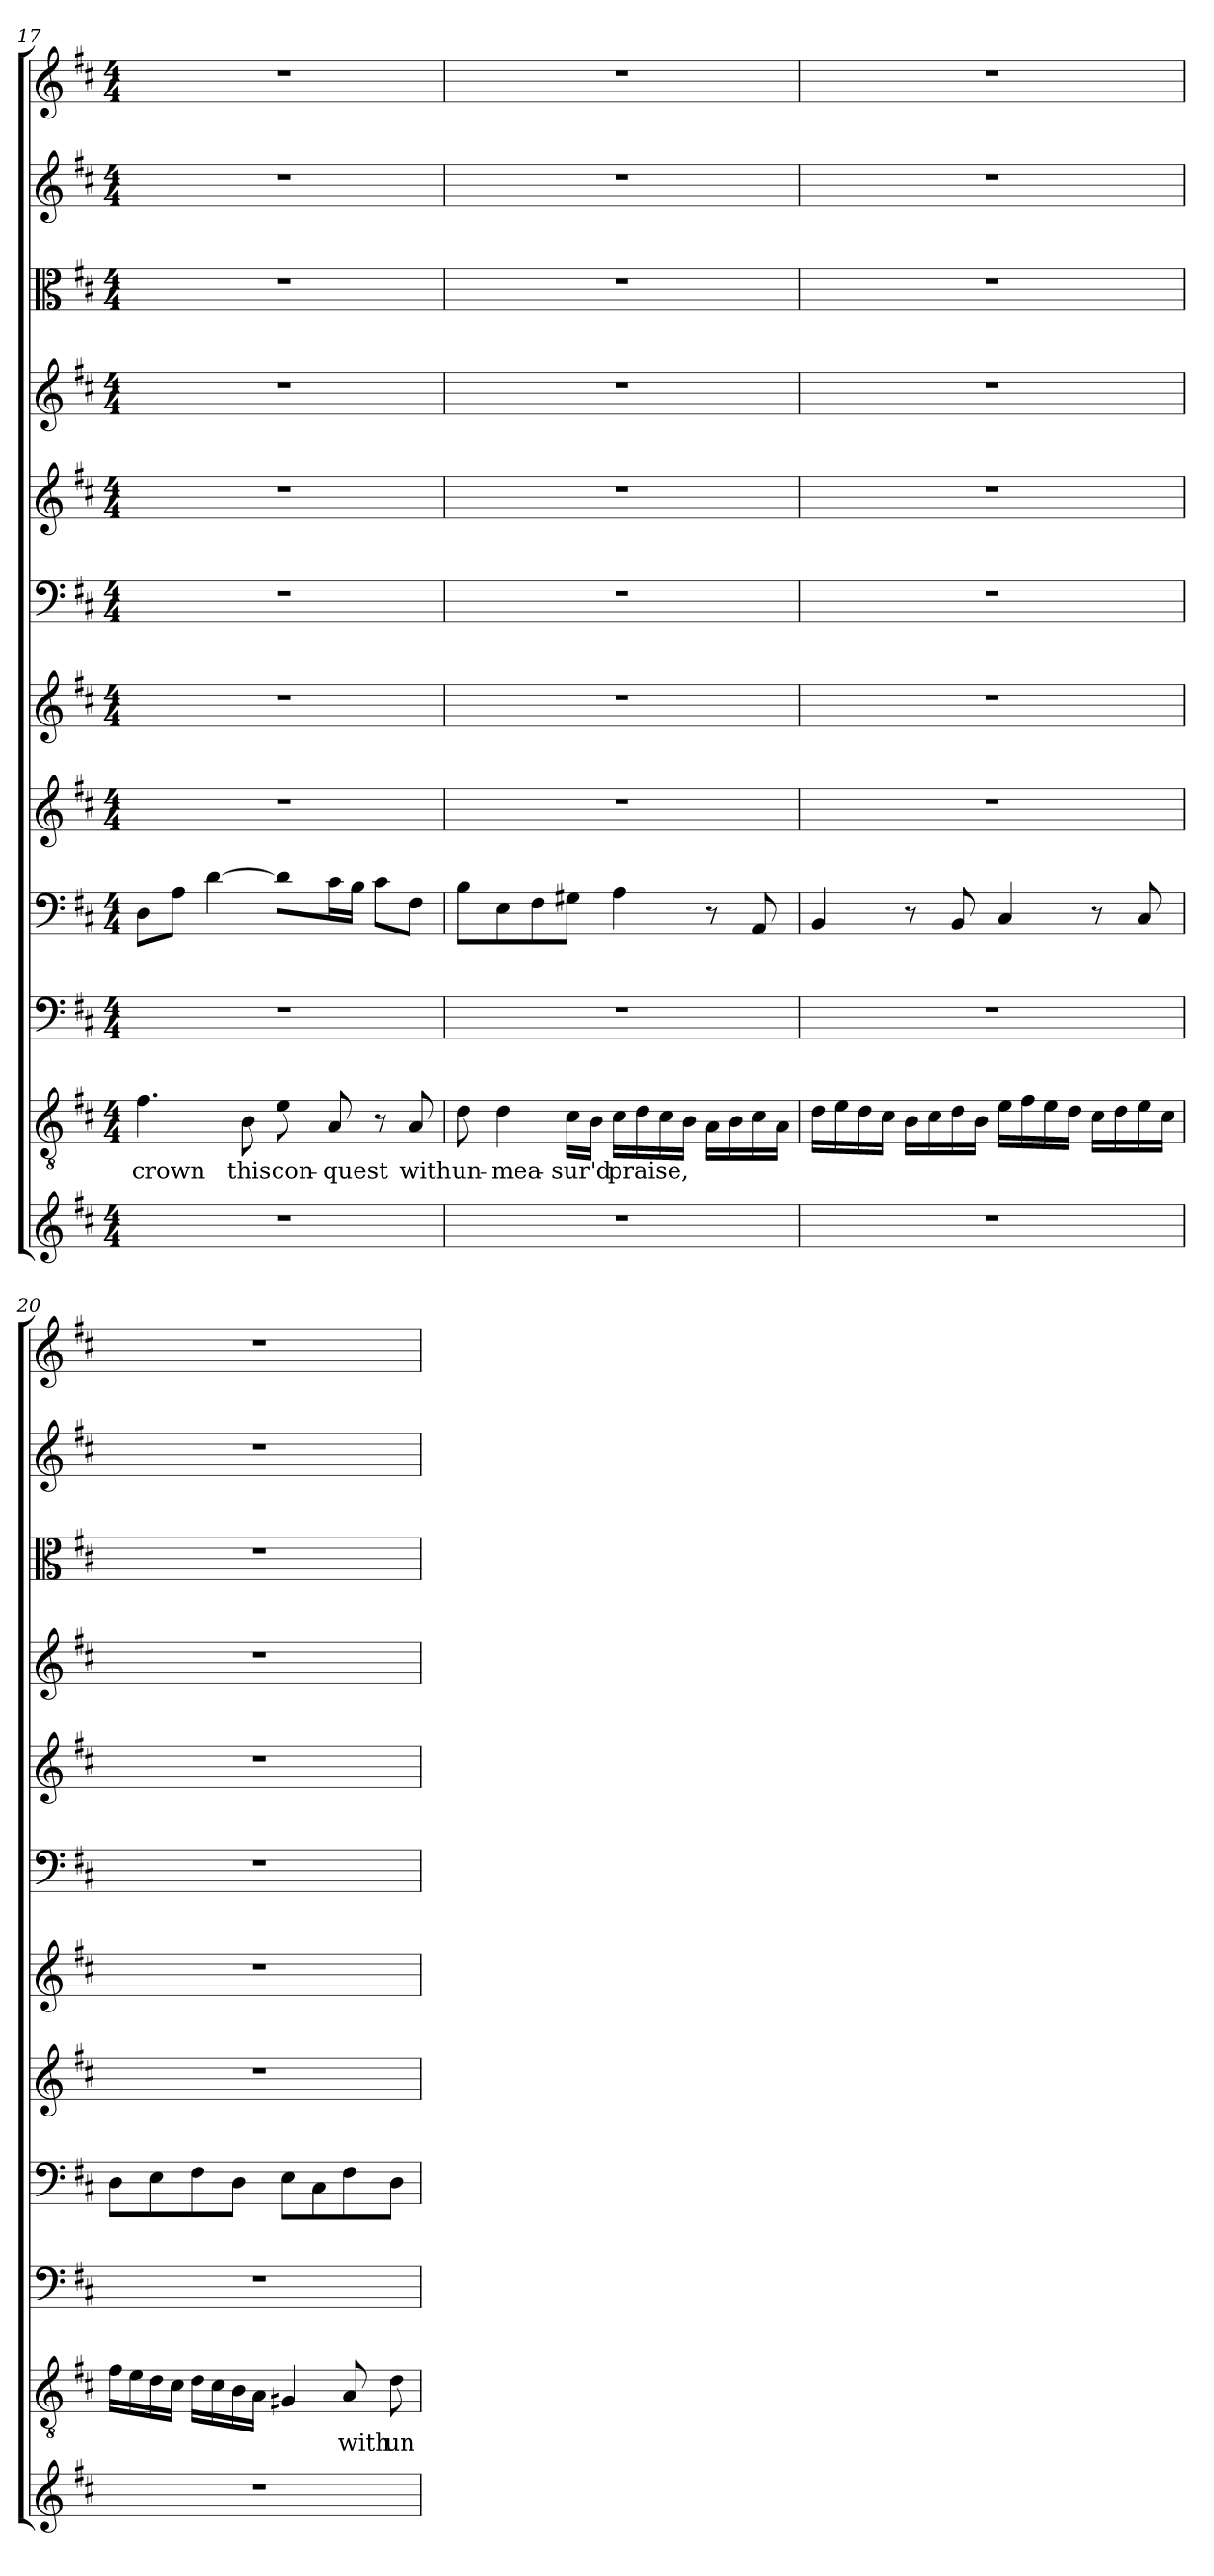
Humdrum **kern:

**kern	**kern	**text	**kern	**kern	**kern	**kern	**kern	**kern	**kern	**kern	**kern	**kern
*part12	*part11	*part11	*part10	*part9	*part8	*part7	*part6	*part5	*part4	*part3	*part2	*part1
*staff12	*staff11	*staff11	*staff10	*staff9	*staff8	*staff7	*staff6	*staff5	*staff4	*staff3	*staff2	*staff1
*clefG2	*clefGv2	*	*clefF4	*clefF4	*clefG2	*clefG2	*clefF4	*clefG2	*clefG2	*clefC3	*clefG2	*clefG2
*k[f#c#]	*k[f#c#]	*	*k[f#c#]	*k[f#c#]	*k[f#c#]	*k[f#c#]	*k[f#c#]	*k[f#c#]	*k[f#c#]	*k[f#c#]	*k[f#c#]	*k[f#c#]
*D:	*D:	*	*D:	*D:	*D:	*D:	*D:	*D:	*D:	*D:	*D:	*D:
*M4/4	*M4/4	*	*M4/4	*M4/4	*M4/4	*M4/4	*M4/4	*M4/4	*M4/4	*M4/4	*M4/4	*M4/4
=17	=17	=17	=17	=17	=17	=17	=17	=17	=17	=17	=17	=17
1r	4.f#\	crown	1r	8D\L	1r	1r	1r	1r	1r	1r	1r	1r
.	.	.	.	8A\J	.	.	.	.	.	.	.	.
.	.	.	.	[4d\	.	.	.	.	.	.	.	.
.	8B\	this	.	.	.	.	.	.	.	.	.	.
.	8e\	con-	.	8d\L]	.	.	.	.	.	.	.	.
.	8A/	-quest	.	16c#\L	.	.	.	.	.	.	.	.
.	.	.	.	16B\JJ	.	.	.	.	.	.	.	.
.	8r	.	.	8c#\L	.	.	.	.	.	.	.	.
.	8A/	with	.	8F#\J	.	.	.	.	.	.	.	.
=18	=18	=18	=18	=18	=18	=18	=18	=18	=18	=18	=18	=18
1r	8d\	un-	1r	8B\L	1r	1r	1r	1r	1r	1r	1r	1r
.	4d\	-mea-	.	8E\	.	.	.	.	.	.	.	.
.	.	.	.	8F#\	.	.	.	.	.	.	.	.
.	16c#\LL	-sur'd	.	8G#X\J	.	.	.	.	.	.	.	.
.	16B\JJ	.	.	.	.	.	.	.	.	.	.	.
.	16c#\LL	praise,	.	4A\	.	.	.	.	.	.	.	.
.	16d\	.	.	.	.	.	.	.	.	.	.	.
.	16c#\	.	.	.	.	.	.	.	.	.	.	.
.	16B\JJ	.	.	.	.	.	.	.	.	.	.	.
.	16A\LL	.	.	8r	.	.	.	.	.	.	.	.
.	16B\	.	.	.	.	.	.	.	.	.	.	.
.	16c#\	.	.	8AA/	.	.	.	.	.	.	.	.
.	16A\JJ	.	.	.	.	.	.	.	.	.	.	.
=19	=19	=19	=19	=19	=19	=19	=19	=19	=19	=19	=19	=19
1r	16d\LL	.	1r	4BB/	1r	1r	1r	1r	1r	1r	1r	1r
.	16e\	.	.	.	.	.	.	.	.	.	.	.
.	16d\	.	.	.	.	.	.	.	.	.	.	.
.	16c#\JJ	.	.	.	.	.	.	.	.	.	.	.
.	16B\LL	.	.	8r	.	.	.	.	.	.	.	.
.	16c#\	.	.	.	.	.	.	.	.	.	.	.
.	16d\	.	.	8BB/	.	.	.	.	.	.	.	.
.	16B\JJ	.	.	.	.	.	.	.	.	.	.	.
.	16e\LL	.	.	4C#/	.	.	.	.	.	.	.	.
.	16f#\	.	.	.	.	.	.	.	.	.	.	.
.	16e\	.	.	.	.	.	.	.	.	.	.	.
.	16d\JJ	.	.	.	.	.	.	.	.	.	.	.
.	16c#\LL	.	.	8r	.	.	.	.	.	.	.	.
.	16d\	.	.	.	.	.	.	.	.	.	.	.
.	16e\	.	.	8C#/	.	.	.	.	.	.	.	.
.	16c#\JJ	.	.	.	.	.	.	.	.	.	.	.
=20	=20	=20	=20	=20	=20	=20	=20	=20	=20	=20	=20	=20
1r	16f#\LL	.	1r	8D\L	1r	1r	1r	1r	1r	1r	1r	1r
.	16e\	.	.	.	.	.	.	.	.	.	.	.
.	16d\	.	.	8E\	.	.	.	.	.	.	.	.
.	16c#\JJ	.	.	.	.	.	.	.	.	.	.	.
.	16d\LL	.	.	8F#\	.	.	.	.	.	.	.	.
.	16c#\	.	.	.	.	.	.	.	.	.	.	.
.	16B\	.	.	8D\J	.	.	.	.	.	.	.	.
.	16A\JJ	.	.	.	.	.	.	.	.	.	.	.
.	4G#X/	.	.	8E\L	.	.	.	.	.	.	.	.
.	.	.	.	8C#\	.	.	.	.	.	.	.	.
.	8A/	with	.	8F#\	.	.	.	.	.	.	.	.
.	8d\	un-	.	8D\J	.	.	.	.	.	.	.	.
=	=	=	=	=	=	=	=	=	=	=	=	=
*-	*-	*-	*-	*-	*-	*-	*-	*-	*-	*-	*-	*-
